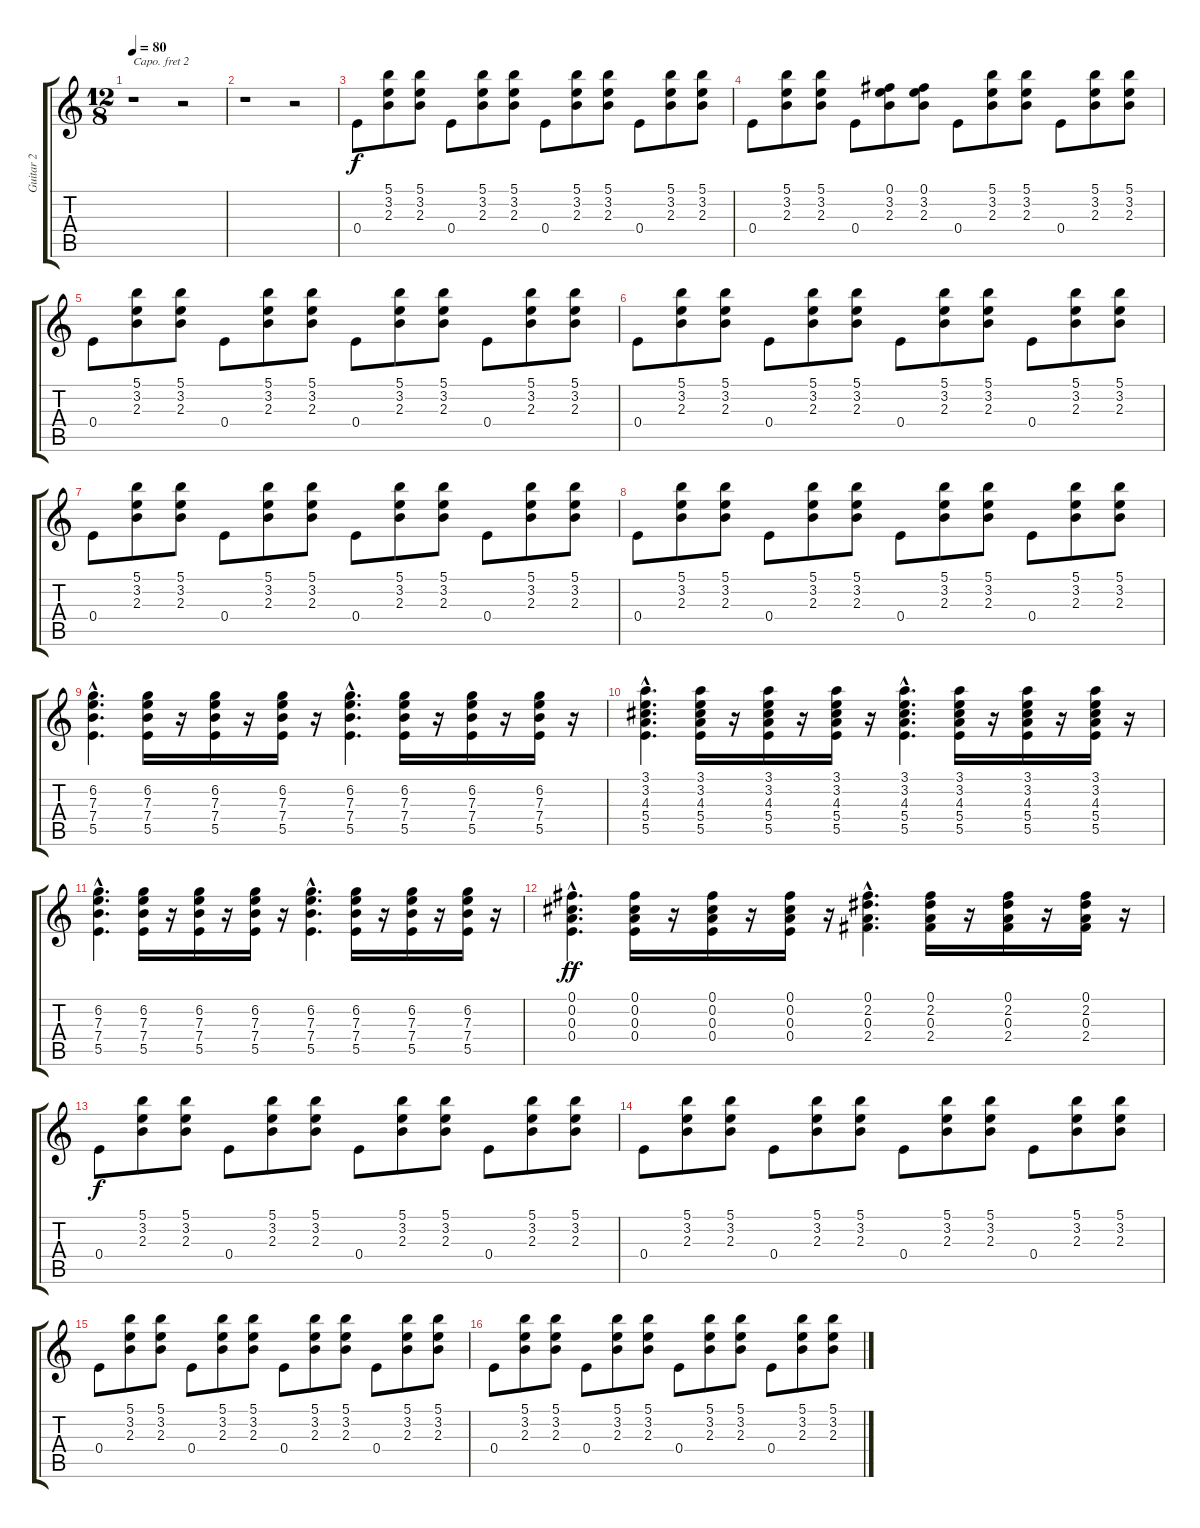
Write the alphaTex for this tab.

\track ("Guitar 2" "Guitar 2") {instrument acousticguitarsteel}
\staff {score tabs}
\capo 2
\tuning (E4 B3 G3 D3 A2 E2) {hide}
\ts (12 8)
\tempo 80
\clef g2
\ks c
r.1{dy f instrument acousticguitarsteel} r.2 |
r.1 r.2 |
0.4.8 (5.1 3.2 2.3).8 (5.1 3.2 2.3).8 0.4.8 (5.1 3.2 2.3).8 (5.1 3.2 2.3).8 0.4.8 (5.1 3.2 2.3).8 (5.1 3.2 2.3).8 0.4.8 (5.1 3.2 2.3).8 (5.1 3.2 2.3).8 |
0.4.8 (5.1 3.2 2.3).8 (5.1 3.2 2.3).8 0.4.8 (0.1 3.2 2.3).8 (0.1 3.2 2.3).8 0.4.8 (5.1 3.2 2.3).8 (5.1 3.2 2.3).8 0.4.8 (5.1 3.2 2.3).8 (5.1 3.2 2.3).8 |
0.4.8 (5.1 3.2 2.3).8 (5.1 3.2 2.3).8 0.4.8 (5.1 3.2 2.3).8 (5.1 3.2 2.3).8 0.4.8 (5.1 3.2 2.3).8 (5.1 3.2 2.3).8 0.4.8 (5.1 3.2 2.3).8 (5.1 3.2 2.3).8 |
0.4.8 (5.1 3.2 2.3).8 (5.1 3.2 2.3).8 0.4.8 (5.1 3.2 2.3).8 (5.1 3.2 2.3).8 0.4.8 (5.1 3.2 2.3).8 (5.1 3.2 2.3).8 0.4.8 (5.1 3.2 2.3).8 (5.1 3.2 2.3).8 |
0.4.8 (5.1 3.2 2.3).8 (5.1 3.2 2.3).8 0.4.8 (5.1 3.2 2.3).8 (5.1 3.2 2.3).8 0.4.8 (5.1 3.2 2.3).8 (5.1 3.2 2.3).8 0.4.8 (5.1 3.2 2.3).8 (5.1 3.2 2.3).8 |
0.4.8 (5.1 3.2 2.3).8 (5.1 3.2 2.3).8 0.4.8 (5.1 3.2 2.3).8 (5.1 3.2 2.3).8 0.4.8 (5.1 3.2 2.3).8 (5.1 3.2 2.3).8 0.4.8 (5.1 3.2 2.3).8 (5.1 3.2 2.3).8 |
(6.2{hac} 7.3{hac} 7.4{hac} 5.5{hac}).4{d} (6.2 7.3 7.4 5.5).16 r.16 (6.2 7.3 7.4 5.5).16 r.16 (6.2 7.3 7.4 5.5).16 r.16 (6.2{hac} 7.3{hac} 7.4{hac} 5.5{hac}).4{d} (6.2 7.3 7.4 5.5).16 r.16 (6.2 7.3 7.4 5.5).16 r.16 (6.2 7.3 7.4 5.5).16 r.16 |
(3.1{hac} 3.2{hac} 4.3{hac} 5.4{hac} 5.5{hac}).4{d} (3.1 3.2 4.3 5.4 5.5).16 r.16 (3.1 3.2 4.3 5.4 5.5).16 r.16 (3.1 3.2 4.3 5.4 5.5).16 r.16 (3.1{hac} 3.2{hac} 4.3{hac} 5.4{hac} 5.5{hac}).4{d} (3.1 3.2 4.3 5.4 5.5).16 r.16 (3.1 3.2 4.3 5.4 5.5).16 r.16 (3.1 3.2 4.3 5.4 5.5).16 r.16 |
(6.2{hac} 7.3{hac} 7.4{hac} 5.5{hac}).4{d} (6.2 7.3 7.4 5.5).16 r.16 (6.2 7.3 7.4 5.5).16 r.16 (6.2 7.3 7.4 5.5).16 r.16 (6.2{hac} 7.3{hac} 7.4{hac} 5.5{hac}).4{d} (6.2 7.3 7.4 5.5).16 r.16 (6.2 7.3 7.4 5.5).16 r.16 (6.2 7.3 7.4 5.5).16 r.16 |
(0.1{hac} 0.2{hac} 0.3{hac} 0.4{hac}).4{d dy ff} (0.1 0.2 0.3 0.4).16 r.16 (0.1 0.2 0.3 0.4).16 r.16 (0.1 0.2 0.3 0.4).16 r.16 (0.1{hac} 2.2{hac} 0.3{hac} 2.4{hac}).4{d} (0.1 2.2 0.3 2.4).16 r.16 (0.1 2.2 0.3 2.4).16 r.16 (0.1 2.2 0.3 2.4).16 r.16 |
0.4.8{dy f} (5.1 3.2 2.3).8 (5.1 3.2 2.3).8 0.4.8 (5.1 3.2 2.3).8 (5.1 3.2 2.3).8 0.4.8 (5.1 3.2 2.3).8 (5.1 3.2 2.3).8 0.4.8 (5.1 3.2 2.3).8 (5.1 3.2 2.3).8 |
0.4.8 (5.1 3.2 2.3).8 (5.1 3.2 2.3).8 0.4.8 (5.1 3.2 2.3).8 (5.1 3.2 2.3).8 0.4.8 (5.1 3.2 2.3).8 (5.1 3.2 2.3).8 0.4.8 (5.1 3.2 2.3).8 (5.1 3.2 2.3).8 |
0.4.8 (5.1 3.2 2.3).8 (5.1 3.2 2.3).8 0.4.8 (5.1 3.2 2.3).8 (5.1 3.2 2.3).8 0.4.8 (5.1 3.2 2.3).8 (5.1 3.2 2.3).8 0.4.8 (5.1 3.2 2.3).8 (5.1 3.2 2.3).8 |
0.4.8 (5.1 3.2 2.3).8 (5.1 3.2 2.3).8 0.4.8 (5.1 3.2 2.3).8 (5.1 3.2 2.3).8 0.4.8 (5.1 3.2 2.3).8 (5.1 3.2 2.3).8 0.4.8 (5.1 3.2 2.3).8 (5.1 3.2 2.3).8
